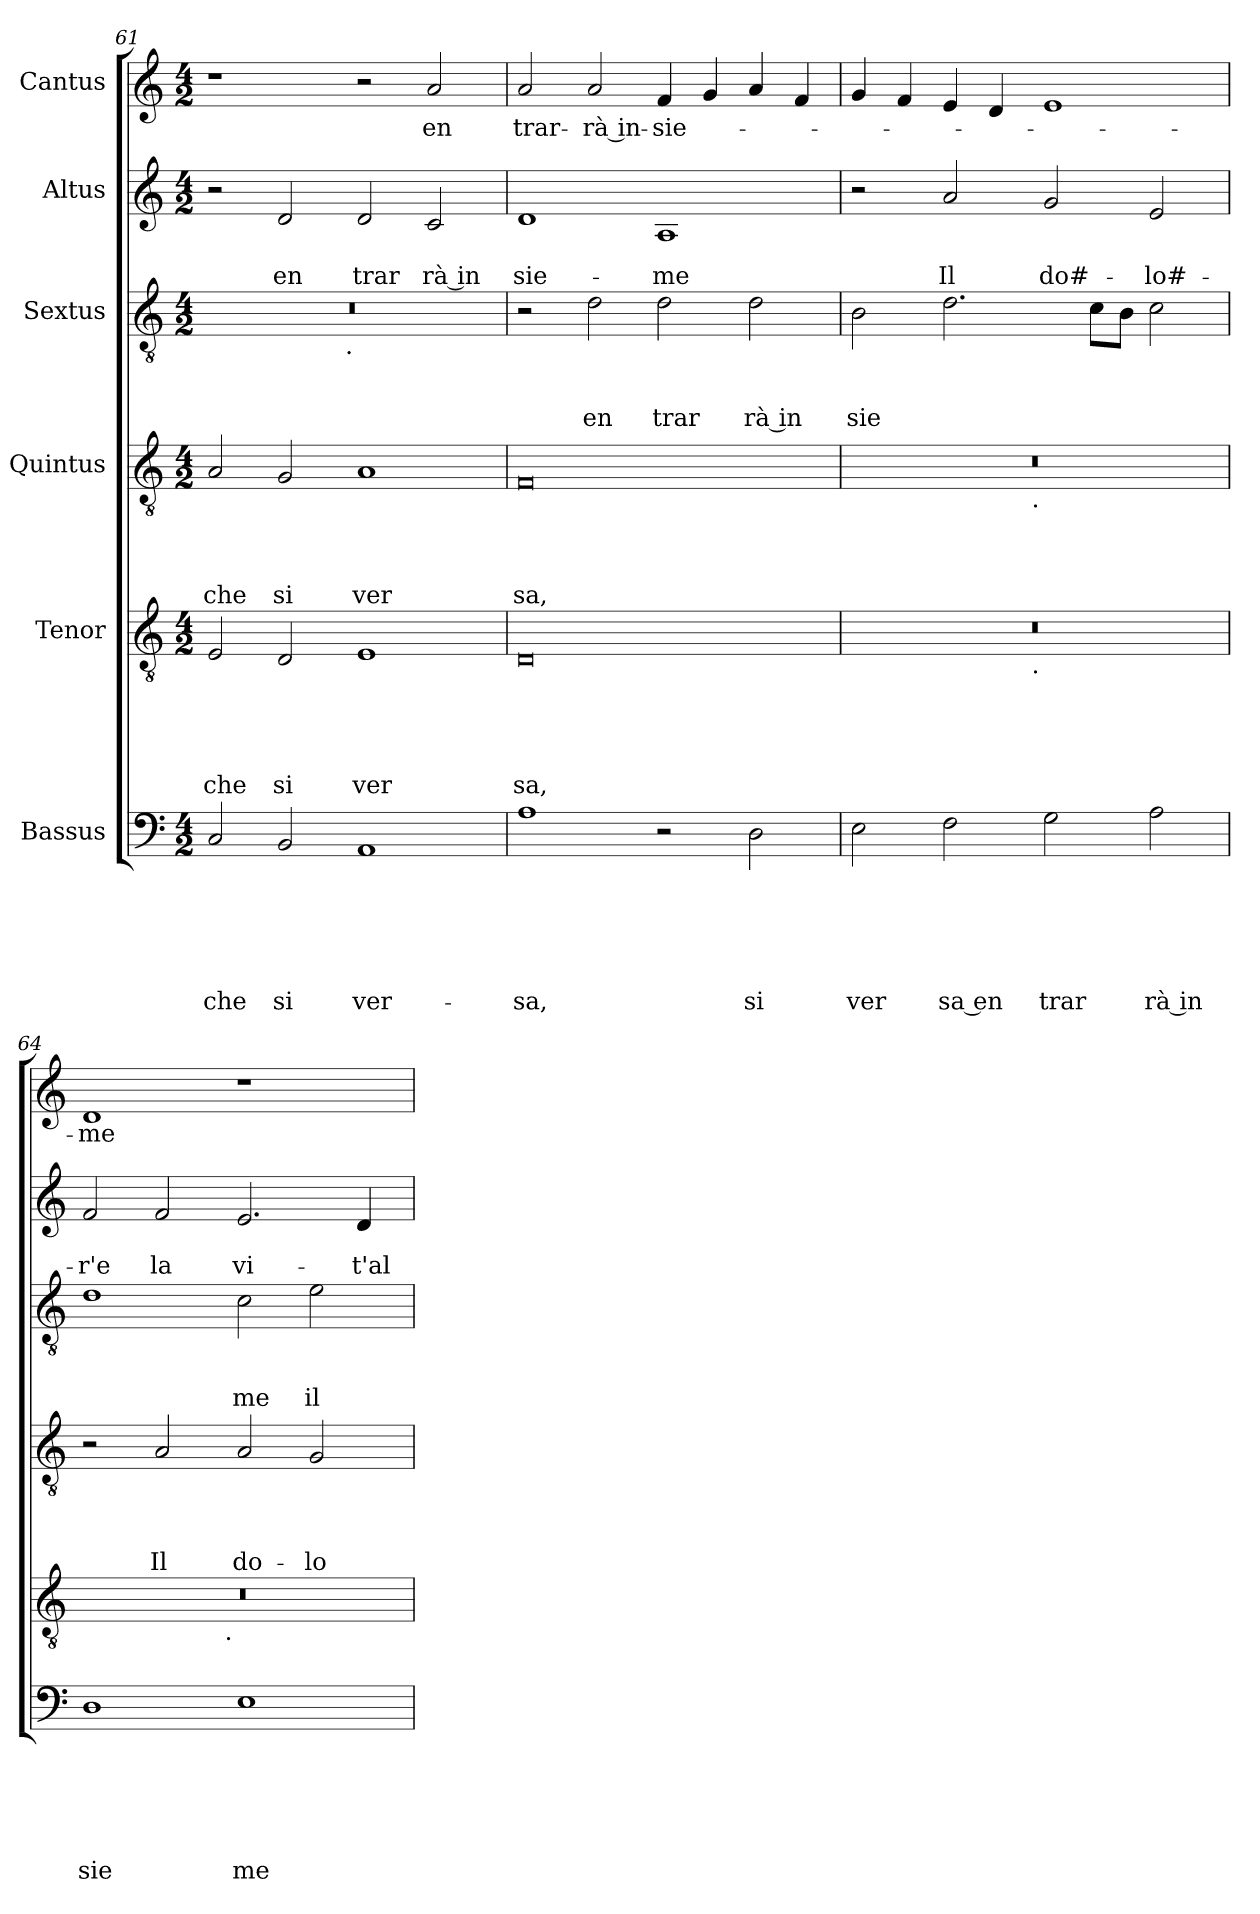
**kern	**text	**text	**text	**text	**text	**text	**kern	**text	**text	**text	**text	**text	**kern	**text	**text	**text	**text	**kern	**text	**text	**text	**kern	**text	**text	**kern	**text
*part6	*part6	*part6	*part6	*part6	*part6	*part6	*part5	*part5	*part5	*part5	*part5	*part5	*part4	*part4	*part4	*part4	*part4	*part3	*part3	*part3	*part3	*part2	*part2	*part2	*part1	*part1
*staff6	*staff6	*staff6	*staff6	*staff6	*staff6	*staff6	*staff5	*staff5	*staff5	*staff5	*staff5	*staff5	*staff4	*staff4	*staff4	*staff4	*staff4	*staff3	*staff3	*staff3	*staff3	*staff2	*staff2	*staff2	*staff1	*staff1
*I"Bassus	*	*	*	*	*	*	*I"Tenor	*	*	*	*	*	*I"Quintus	*	*	*	*	*I"Sextus	*	*	*	*I"Altus	*	*	*I"Cantus	*
*clefF4	*	*	*	*	*	*	*clefGv2	*	*	*	*	*	*clefGv2	*	*	*	*	*clefGv2	*	*	*	*clefG2	*	*	*clefG2	*
*k[]	*	*	*	*	*	*	*k[]	*	*	*	*	*	*k[]	*	*	*	*	*k[]	*	*	*	*k[]	*	*	*k[]	*
*C:	*	*	*	*	*	*	*C:	*	*	*	*	*	*C:	*	*	*	*	*C:	*	*	*	*C:	*	*	*C:	*
*M4/2	*	*	*	*	*	*	*M4/2	*	*	*	*	*	*M4/2	*	*	*	*	*M4/2	*	*	*	*M4/2	*	*	*M4/2	*
=61	=61	=61	=61	=61	=61	=61	=61	=61	=61	=61	=61	=61	=61	=61	=61	=61	=61	=61	=61	=61	=61	=61	=61	=61	=61	=61
!	!	!	!	!	!	!LO:LY:b	!	!	!	!	!	!LO:LY:b	!	!	!	!	!LO:LY:b	!	!	!	!	!	!	!	!	!
*	*	*	*	*	*	*	*	*	*	*	*	*	*	*	*	*	*	*^	*	*	*	*	*	*	*	*
2C/	.	.	.	.	.	che	2E/	.	.	.	.	che	2A/	.	.	.	che	0r	2ryy	.	.	.	2r	.	.	1r	.
!	!	!	!	!	!	!LO:LY:b	!	!	!	!	!	!LO:LY:b	!	!	!	!	!LO:LY:b	!	!	!	!	!	!	!	!LO:LY:b	!	!
2BB/	.	.	.	.	.	si	2D/	.	.	.	.	si	2G/	.	.	.	si	.	4...ryy	.	.	.	2d/	.	en	.	.
!	!	!	!	!	!	!	!	!	!	!	!	!	!	!	!	!	!	!	!LO:TX:b:t=.	!	!	!	!	!	!	!	!
.	.	.	.	.	.	.	.	.	.	.	.	.	.	.	.	.	.	.	1ryy	.	.	.	.	.	.	.	.
!	!	!	!	!	!	!LO:LY:b	!	!	!	!	!	!LO:LY:b	!	!	!	!	!LO:LY:b	!	!	!	!	!	!	!	!LO:LY:b	!	!
1AA	.	.	.	.	.	ver-	1E	.	.	.	.	ver	1A	.	.	.	ver	.	.	.	.	.	2d/	.	trar	2r	.
!	!	!	!	!	!	!	!	!	!	!	!	!	!	!	!	!	!	!	!	!	!	!	!	!	!LO:LY:b:rj	!	!LO:LY:b
.	.	.	.	.	.	.	.	.	.	.	.	.	.	.	.	.	.	.	.	.	.	.	2c/	.	rà in	2a</	en
.	.	.	.	.	.	.	.	.	.	.	.	.	.	.	.	.	.	.	32ryy	.	.	.	.	.	.	.	.
!!LO:LB:g=z
=62	=62	=62	=62	=62	=62	=62	=62	=62	=62	=62	=62	=62	=62	=62	=62	=62	=62	=62	=62	=62	=62	=62	=62	=62	=62	=62	=62
!	!	!	!	!	!	!LO:LY:b	!	!	!	!	!	!LO:LY:b	!	!	!	!	!LO:LY:b	!	!	!	!	!	!	!	!LO:LY:b	!	!LO:LY:b
*	*	*	*	*	*	*	*	*	*	*	*	*	*	*	*	*	*	*v	*v	*	*	*	*	*	*	*	*
1A	.	.	.	.	.	-sa,	0D	.	.	.	.	sa,	0F	.	.	.	sa,	2r	.	.	.	1d	.	sie-	2a/	trar-
!	!	!	!	!	!	!	!	!	!	!	!	!	!	!	!	!	!	!	!	!	!LO:LY:b	!	!	!	!	!LO:LY:b:rj
.	.	.	.	.	.	.	.	.	.	.	.	.	.	.	.	.	.	2d\	.	.	en	.	.	.	2a/	-rà in-
!	!	!	!	!	!	!	!	!	!	!	!	!	!	!	!	!	!	!	!	!	!LO:LY:b	!	!	!LO:LY:b	!	!LO:LY:b
2r	.	.	.	.	.	.	.	.	.	.	.	.	.	.	.	.	.	2d\	.	.	trar	1A	.	-me	4f/	-sie-
.	.	.	.	.	.	.	.	.	.	.	.	.	.	.	.	.	.	.	.	.	.	.	.	.	4g/	.
!	!	!	!	!	!	!LO:LY:b	!	!	!	!	!	!	!	!	!	!	!	!	!	!	!LO:LY:b:rj	!	!	!	!	!
2D\	.	.	.	.	.	si	.	.	.	.	.	.	.	.	.	.	.	2d\	.	.	rà in	.	.	.	4a/	.
.	.	.	.	.	.	.	.	.	.	.	.	.	.	.	.	.	.	.	.	.	.	.	.	.	4f/	.
=63	=63	=63	=63	=63	=63	=63	=63	=63	=63	=63	=63	=63	=63	=63	=63	=63	=63	=63	=63	=63	=63	=63	=63	=63	=63	=63
!	!	!	!	!	!	!LO:LY:b	!	!	!	!	!	!	!	!	!	!	!	!	!	!	!LO:LY:b	!	!	!	!	!
*	*	*	*	*	*	*	*^	*	*	*	*	*	*^	*	*	*	*	*	*	*	*	*	*	*	*	*
2E\	.	.	.	.	.	ver	0r	2ryy	.	.	.	.	.	0r	2ryy	.	.	.	.	2B\	.	.	sie	2r	.	.	4g/	.
.	.	.	.	.	.	.	.	.	.	.	.	.	.	.	.	.	.	.	.	.	.	.	.	.	.	.	4f/	.
!	!	!	!	!	!	!LO:LY:b:rj	!	!	!	!	!	!	!	!	!	!	!	!	!	!	!	!	!	!	!	!LO:LY:b	!	!
2F\	.	.	.	.	.	sa en	.	4...ryy	.	.	.	.	.	.	4...ryy	.	.	.	.	2.d\	.	.	.	2a/	.	Il	4e/	.
.	.	.	.	.	.	.	.	.	.	.	.	.	.	.	.	.	.	.	.	.	.	.	.	.	.	.	4d/	.
!	!	!	!	!	!	!	!	!	!	!	!	!	!	!	!LO:TX:b:t=.	!	!	!	!	!	!	!	!	!	!	!	!	!
!	!	!	!	!	!	!	!	!LO:TX:b:t=.	!	!	!	!	!	!	!	!	!	!	!	!	!	!	!	!	!	!	!	!
.	.	.	.	.	.	.	.	1ryy	.	.	.	.	.	.	1ryy	.	.	.	.	.	.	.	.	.	.	.	.	.
!	!	!	!	!	!	!LO:LY:b	!	!	!	!	!	!	!	!	!	!	!	!	!	!	!	!	!	!	!	!LO:LY:b	!	!
2G\	.	.	.	.	.	trar	.	.	.	.	.	.	.	.	.	.	.	.	.	.	.	.	.	2g/	.	do#-	1e	.
.	.	.	.	.	.	.	.	.	.	.	.	.	.	.	.	.	.	.	.	8c\L	.	.	.	.	.	.	.	.
.	.	.	.	.	.	.	.	.	.	.	.	.	.	.	.	.	.	.	.	8B\J	.	.	.	.	.	.	.	.
!	!	!	!	!	!	!LO:LY:b:rj	!	!	!	!	!	!	!	!	!	!	!	!	!	!	!	!	!	!	!	!LO:LY:b	!	!
2A\	.	.	.	.	.	rà in	.	.	.	.	.	.	.	.	.	.	.	.	.	2c\	.	.	.	2e/	.	-lo#-	.	.
.	.	.	.	.	.	.	.	32ryy	.	.	.	.	.	.	32ryy	.	.	.	.	.	.	.	.	.	.	.	.	.
=64	=64	=64	=64	=64	=64	=64	=64	=64	=64	=64	=64	=64	=64	=64	=64	=64	=64	=64	=64	=64	=64	=64	=64	=64	=64	=64	=64	=64
!	!	!	!	!	!	!LO:LY:b	!	!	!	!	!	!	!	!	!	!	!	!	!	!	!	!	!	!	!	!LO:LY:b	!	!LO:LY:b
*	*	*	*	*	*	*	*	*	*	*	*	*	*	*v	*v	*	*	*	*	*	*	*	*	*	*	*	*	*
1D	.	.	.	.	.	sie	0r	2ryy	.	.	.	.	.	2r	.	.	.	.	1d	.	.	.	2f/	.	-r'e	1d	-me
!	!	!	!	!	!	!	!	!	!	!	!	!	!	!	!	!	!	!LO:LY:b	!	!	!	!	!	!	!LO:LY:b	!	!
.	.	.	.	.	.	.	.	4...ryy	.	.	.	.	.	2A/	.	.	.	Il	.	.	.	.	2f/	.	la	.	.
!	!	!	!	!	!	!	!	!LO:TX:b:t=.	!	!	!	!	!	!	!	!	!	!	!	!	!	!	!	!	!	!	!
.	.	.	.	.	.	.	.	1ryy	.	.	.	.	.	.	.	.	.	.	.	.	.	.	.	.	.	.	.
!	!	!	!	!	!	!LO:LY:b	!	!	!	!	!	!	!	!	!	!	!	!LO:LY:b	!	!	!	!LO:LY:b	!	!	!LO:LY:b	!	!
1E	.	.	.	.	.	me	.	.	.	.	.	.	.	2A/	.	.	.	do-	2c\	.	.	me	2.e/	.	vi-	1r	.
!	!	!	!	!	!	!	!	!	!	!	!	!	!	!	!	!	!	!LO:LY:b	!	!	!	!LO:LY:b	!	!	!	!	!
.	.	.	.	.	.	.	.	.	.	.	.	.	.	2G/	.	.	.	-lo-	2e\	.	.	il	.	.	.	.	.
!	!	!	!	!	!	!	!	!	!	!	!	!	!	!	!	!	!	!	!	!	!	!	!	!	!LO:LY:b	!	!
.	.	.	.	.	.	.	.	.	.	.	.	.	.	.	.	.	.	.	.	.	.	.	4d/	.	-t'al-	.	.
.	.	.	.	.	.	.	.	32ryy	.	.	.	.	.	.	.	.	.	.	.	.	.	.	.	.	.	.	.
*	*	*	*	*	*	*	*v	*v	*	*	*	*	*	*	*	*	*	*	*	*	*	*	*	*	*	*	*
=	=	=	=	=	=	=	=	=	=	=	=	=	=	=	=	=	=	=	=	=	=	=	=	=	=	=
*-	*-	*-	*-	*-	*-	*-	*-	*-	*-	*-	*-	*-	*-	*-	*-	*-	*-	*-	*-	*-	*-	*-	*-	*-	*-	*-
